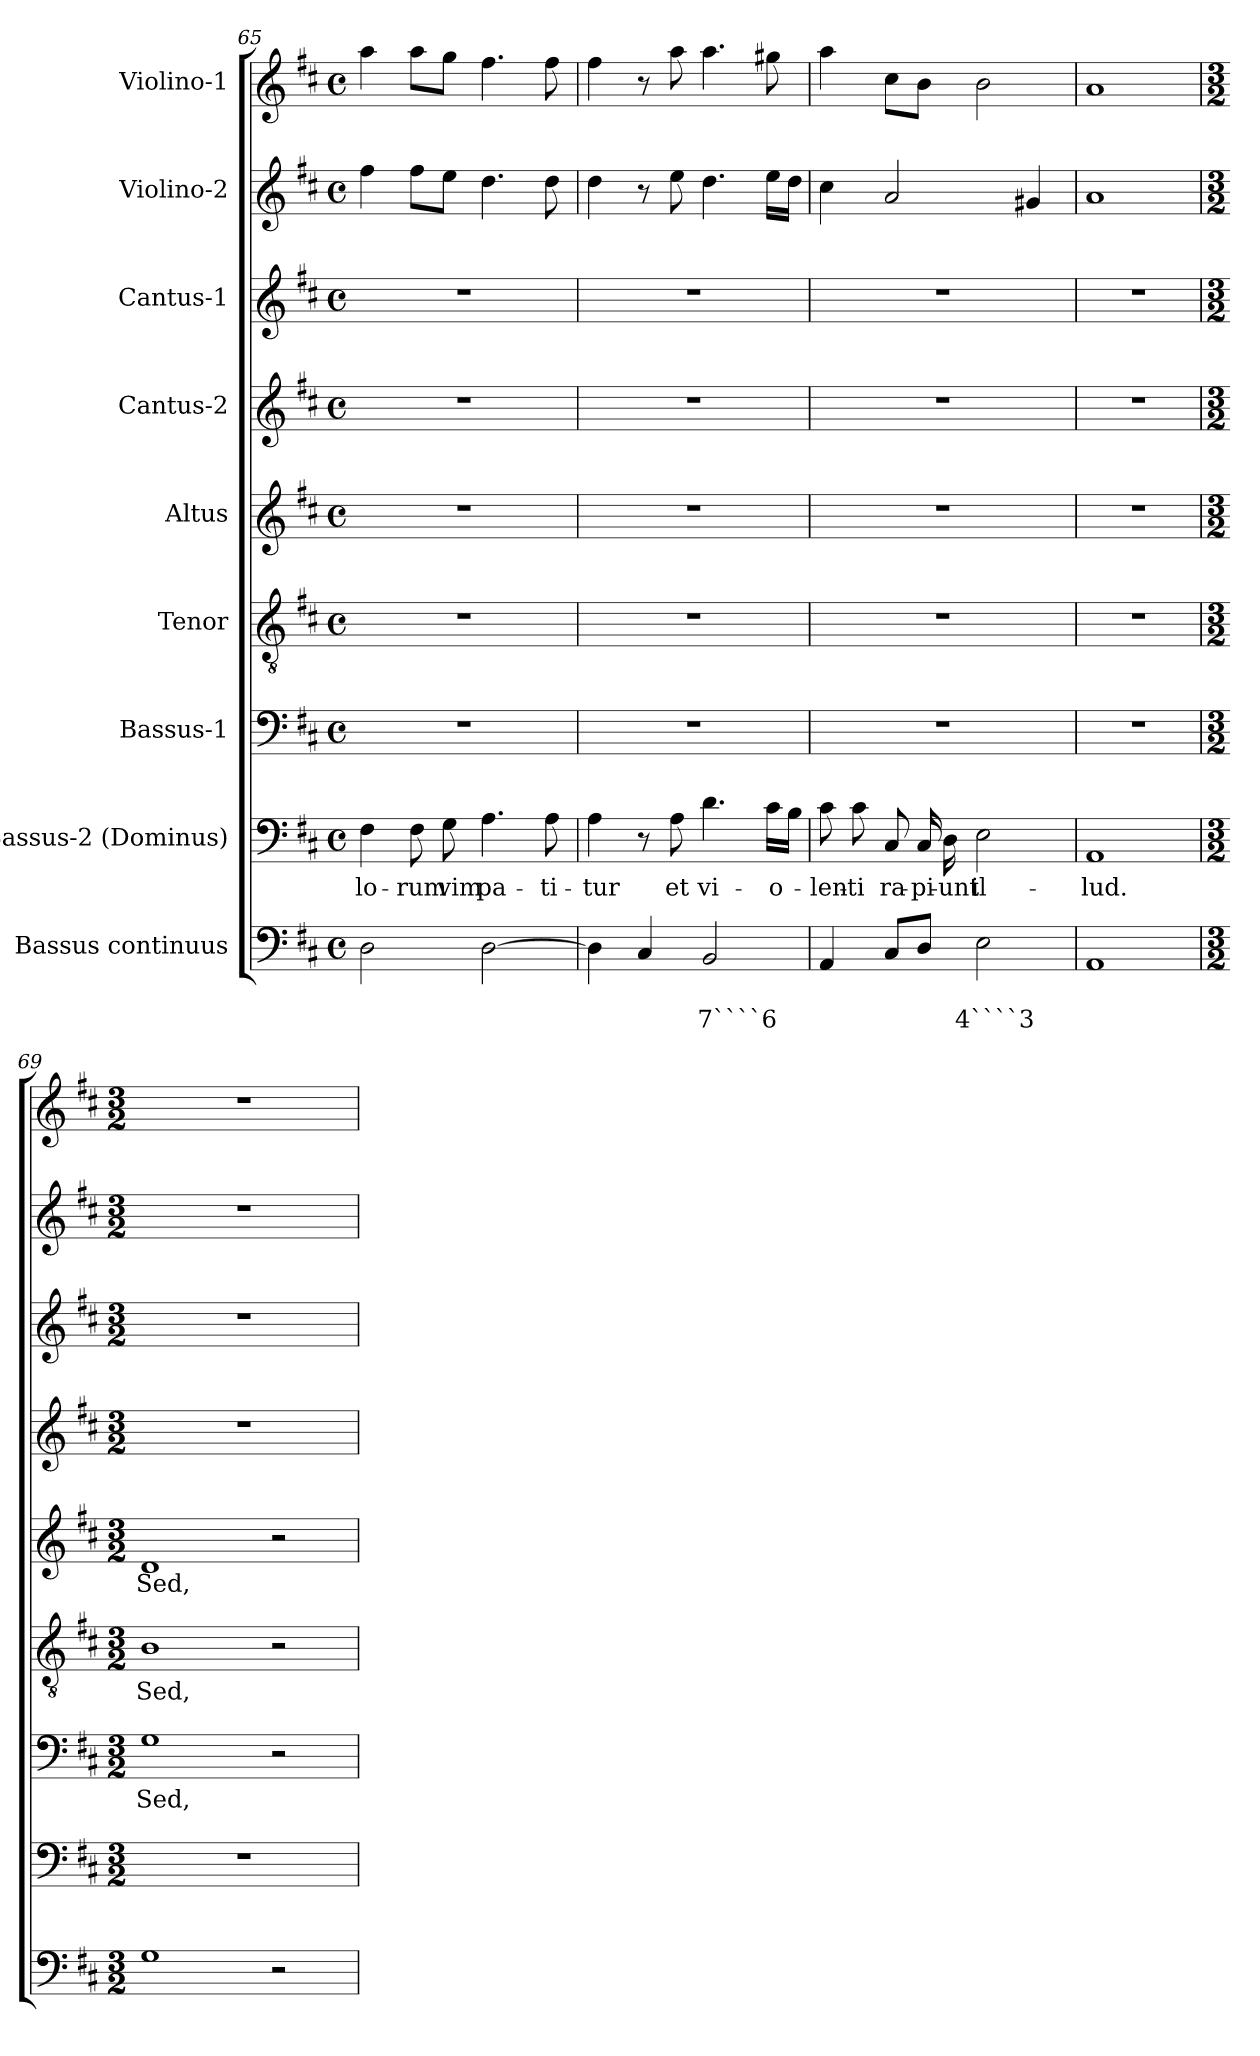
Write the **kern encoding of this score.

**kern	**text	**text	**kern	**text	**kern	**text	**kern	**text	**kern	**text	**kern	**kern	**kern	**kern
*part9	*part9	*part9	*part8	*part8	*part7	*part7	*part6	*part6	*part5	*part5	*part4	*part3	*part2	*part1
*staff9	*staff9	*staff9	*staff8	*staff8	*staff7	*staff7	*staff6	*staff6	*staff5	*staff5	*staff4	*staff3	*staff2	*staff1
*I"Bassus continuus	*	*	*I"Bassus-2 (Dominus)	*	*I"Bassus-1	*	*I"Tenor	*	*I"Altus	*	*I"Cantus-2	*I"Cantus-1	*I"Violino-2	*I"Violino-1
*clefF4	*	*	*clefF4	*	*clefF4	*	*clefGv2	*	*clefG2	*	*clefG2	*clefG2	*clefG2	*clefG2
*k[f#c#]	*	*	*k[f#c#]	*	*k[f#c#]	*	*k[f#c#]	*	*k[f#c#]	*	*k[f#c#]	*k[f#c#]	*k[f#c#]	*k[f#c#]
*D:	*	*	*D:	*	*D:	*	*D:	*	*D:	*	*D:	*D:	*D:	*D:
*M4/4	*	*	*M4/4	*	*M4/4	*	*M4/4	*	*M4/4	*	*M4/4	*M4/4	*M4/4	*M4/4
*met(c)	*	*	*met(c)	*	*met(c)	*	*met(c)	*	*met(c)	*	*met(c)	*met(c)	*met(c)	*met(c)
=65	=65	=65	=65	=65	=65	=65	=65	=65	=65	=65	=65	=65	=65	=65
!	!	!	!	!LO:LY:b	!	!	!	!	!	!	!	!	!	!
2D\	.	.	4F#\	-lo-	1r	.	1r	.	1r	.	1r	1r	4ff#\	4aa\
!	!	!	!	!LO:LY:b	!	!	!	!	!	!	!	!	!	!
.	.	.	8F#\	-rum	.	.	.	.	.	.	.	.	8ff#\L	8aa\L
!	!	!	!	!LO:LY:b	!	!	!	!	!	!	!	!	!	!
.	.	.	8G\	vim	.	.	.	.	.	.	.	.	8ee\J	8gg\J
!	!	!	!	!LO:LY:b	!	!	!	!	!	!	!	!	!	!
[2D\	.	.	4.A\	pa-	.	.	.	.	.	.	.	.	4.dd\	4.ff#\
!	!	!	!	!LO:LY:b	!	!	!	!	!	!	!	!	!	!
.	.	.	8A\	-ti-	.	.	.	.	.	.	.	.	8dd\	8ff#\
=66	=66	=66	=66	=66	=66	=66	=66	=66	=66	=66	=66	=66	=66	=66
!	!	!	!	!LO:LY:b	!	!	!	!	!	!	!	!	!	!
4D\]	.	.	4A\	-tur	1r	.	1r	.	1r	.	1r	1r	4dd\	4ff#\
4C#/	.	.	8r	.	.	.	.	.	.	.	.	.	8r	8r
!	!	!	!	!LO:LY:b	!	!	!	!	!	!	!	!	!	!
.	.	.	8A\	et	.	.	.	.	.	.	.	.	8ee\	8aa\
!	!	!LO:LY:b	!	!LO:LY:b	!	!	!	!	!	!	!	!	!	!
2BB/	.	7````6	4.d\	vi-	.	.	.	.	.	.	.	.	4.dd\	4.aa\
!	!	!	!	!LO:LY:b	!	!	!	!	!	!	!	!	!	!
.	.	.	16c#\LL	-o-	.	.	.	.	.	.	.	.	16ee\LL	8gg#X\
.	.	.	16B\JJ	.	.	.	.	.	.	.	.	.	16dd\JJ	.
=67	=67	=67	=67	=67	=67	=67	=67	=67	=67	=67	=67	=67	=67	=67
!	!	!	!	!LO:LY:b	!	!	!	!	!	!	!	!	!	!
4AA/	.	.	8c#\	-len-	1r	.	1r	.	1r	.	1r	1r	4cc#\	4aa\
!	!	!	!	!LO:LY:b	!	!	!	!	!	!	!	!	!	!
.	.	.	8c#\	-ti	.	.	.	.	.	.	.	.	.	.
!	!	!	!	!LO:LY:b	!	!	!	!	!	!	!	!	!	!
8C#/L	.	.	8C#/	ra-	.	.	.	.	.	.	.	.	2a/	8cc#\L
!	!	!	!	!LO:LY:b	!	!	!	!	!	!	!	!	!	!
8D/J	.	.	16C#/	-pi-	.	.	.	.	.	.	.	.	.	8b\J
!	!	!	!	!LO:LY:b	!	!	!	!	!	!	!	!	!	!
.	.	.	16D\	-unt	.	.	.	.	.	.	.	.	.	.
!	!	!LO:LY:b	!	!LO:LY:b	!	!	!	!	!	!	!	!	!	!
2E\	.	4````3	2E\	il-	.	.	.	.	.	.	.	.	.	2b\
.	.	.	.	.	.	.	.	.	.	.	.	.	4g#X/	.
=68	=68	=68	=68	=68	=68	=68	=68	=68	=68	=68	=68	=68	=68	=68
!	!	!	!	!LO:LY:b	!	!	!	!	!	!	!	!	!	!
1AA	.	.	1AA	-lud.	1r	.	1r	.	1r	.	1r	1r	1a	1a
!!LO:PB:g=z
=69	=69	=69	=69	=69	=69	=69	=69	=69	=69	=69	=69	=69	=69	=69
*M3/2	*	*	*M3/2	*	*M3/2	*	*M3/2	*	*M3/2	*	*M3/2	*M3/2	*M3/2	*M3/2
!	!	!	!	!	!	!LO:LY:b	!	!LO:LY:b	!	!LO:LY:b	!	!	!	!
1G	.	.	1.r	.	1G	Sed,	1B	Sed,	1d	Sed,	1.r	1.r	1.r	1.r
2r	.	.	.	.	2r	.	2r	.	2r	.	.	.	.	.
=	=	=	=	=	=	=	=	=	=	=	=	=	=	=
*-	*-	*-	*-	*-	*-	*-	*-	*-	*-	*-	*-	*-	*-	*-
